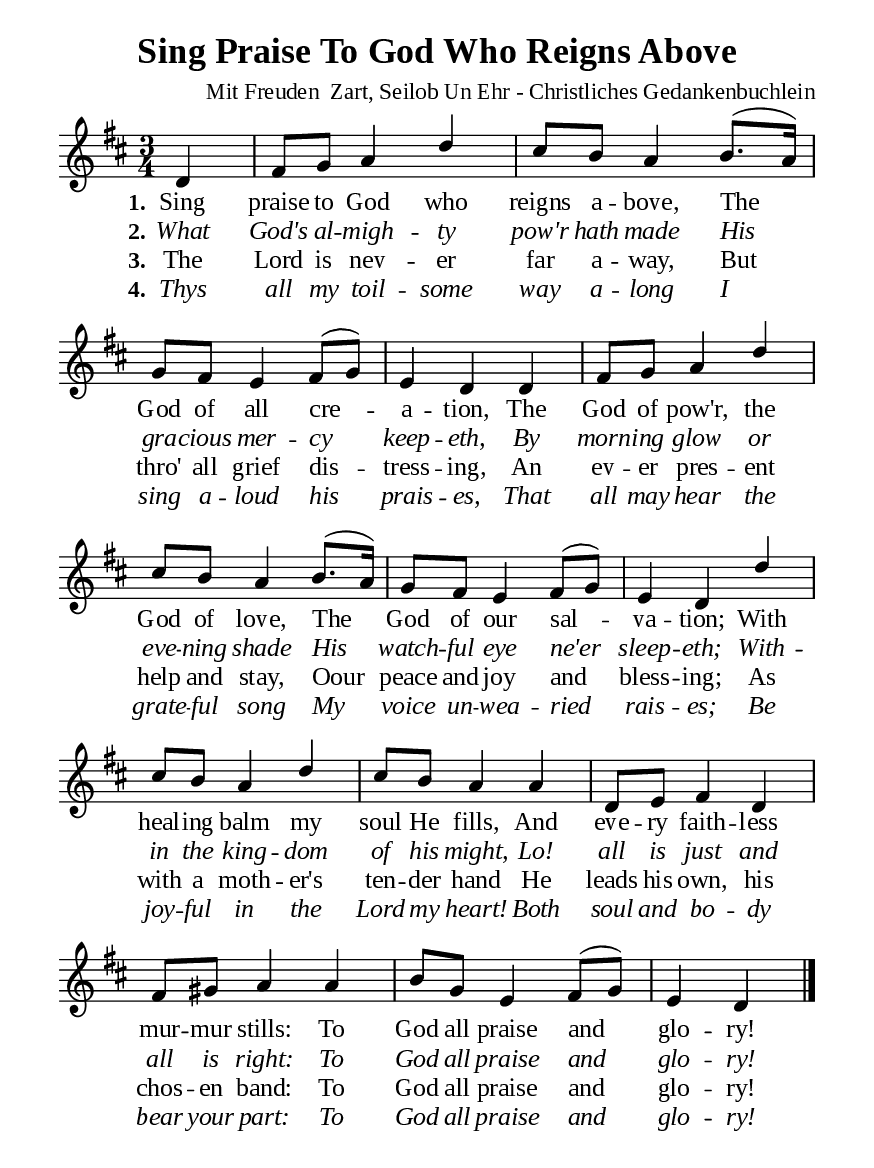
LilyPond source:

\version "2.18.2"

\header {
  title = "Sing Praise To God Who Reigns Above"
  composer = "Mit Freuden  Zart, Seilob Un Ehr - Christliches Gedankenbuchlein"
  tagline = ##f
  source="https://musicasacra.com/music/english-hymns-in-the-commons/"
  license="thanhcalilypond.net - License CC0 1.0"
}

global= {
  \key d \major
  \time 3/4
  \override Score.BarNumber.break-visibility = ##(#f #f #f)
}

\paper {
  #(set-paper-size "a5")
  top-margin = 10\mm
  bottom-margin = 5\mm
  left-margin = 10\mm
  right-margin = 10\mm
  indent = #0
  #(define fonts
	 (make-pango-font-tree "Liberation Serif"
	 		       "Liberation Serif"
			       "Liberation Serif"
			       (/ 20 20)))
  system-system-spacing = #'((basic-distance . 2.5) (padding . 2.5))
}

printItalic = \with {
  \override LyricText.font-shape = #'italic
}

% Verse music
musicVerseSoprano = \relative c' {
                    \partial 4 d4 |
  %{	01	%} fis8 g a4 d |
  %{	02	%} cis8 b a4 b8. (a16) |
  %{	03	%} g8 fis e4 fis8 (g) |
  %{	04	%} e4 d d |
  %{	05	%} fis8 g a4 d |
  %{	06	%} cis8 b a4 b8. (a16) |
  %{	07	%} g8 fis e4 fis8 (g) |
  %{	08	%} e4 d d' |
  %{	09	%} cis8 b a4 d |
  %{	10	%} cis8 b a4 a |
  %{	11	%} d,8 e fis4 d |
  %{	12	%} fis8 gis a4 a |
  %{	13	%} b8 g e4 fis8 (g) |
  %{	14	%} e4 d \bar "|."
}

% Verse lyrics
verseOne = \lyricmode {
  \set stanza = #"1."
  Sing praise to God who reigns a -- bove,
  The God of all cre -- a -- tion,
  The God of pow'r, the God of love,
  The God of our sal -- va -- tion;
  With heal -- ing balm my soul He fills,
  And eve -- ry faith -- less  mur -- mur stills:
  To God all praise and glo -- ry!
}

verseTwo = \lyricmode {
  \set stanza = #"2."
  What God's al -- migh -- ty pow'r hath made
  His gra -- cious mer -- cy keep -- eth,
  By morn -- ing glow or eve -- ning shade
  His watch -- ful eye ne'er sleep -- eth;
  With -- in the king -- dom of his might,
  Lo! all is just and all is right:
  To God all praise and glo -- ry!
}

verseThree = \lyricmode {
  \set stanza = #"3."
  The Lord is nev -- er far a -- way,
  But thro' all grief dis -- tress -- ing,
  An ev -- er pres -- ent help and stay,
  Oour peace and joy and bless -- ing;
  As with a moth -- er's ten -- der hand
  He leads his own, his chos -- en band:
  To God all praise and glo -- ry!
}

verseFour = \lyricmode {
  \set stanza = #"4."
  Thys all my toil -- some way a -- long
  I sing a -- loud his prais -- es,
  That all may hear the grate -- ful song
  My voice un -- wea -- ried rais -- es;
  Be joy -- ful in the Lord my heart!
  Both soul and bo -- dy bear your part:
  To God all praise and glo -- ry!
}

% Layout
\score {
    \new ChoirStaff <<
      \new Staff <<
        \clef "treble"
        \new Voice = "sopranos" { \global \stemUp \slurUp \musicVerseSoprano }
      >>
      \new Lyrics \lyricsto sopranos \verseOne
      \new Lyrics \printItalic \lyricsto sopranos \verseTwo
      \new Lyrics \lyricsto sopranos \verseThree
      \new Lyrics \printItalic \lyricsto sopranos \verseFour
    >>
}
